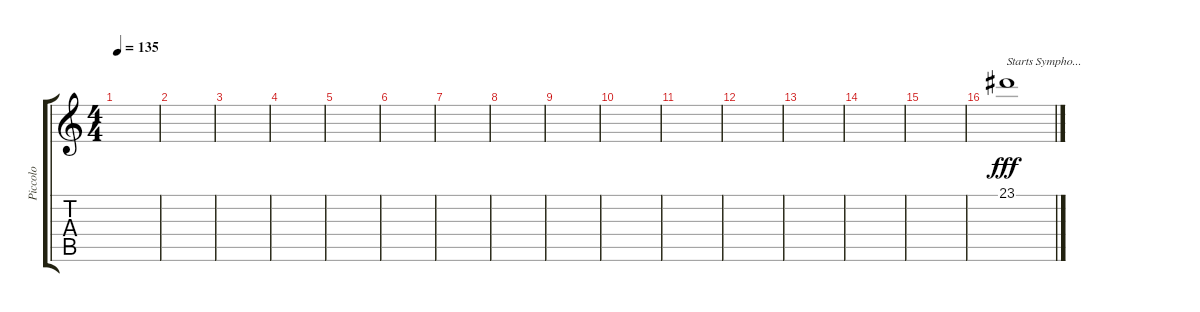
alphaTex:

\track ("Piccolo" "Piccolo") {instrument piccolo}
\staff {score tabs}
\tuning (E4 B3 G3 D3 A2 E2) {hide}
\ts (4 4)
\tempo 135
\clef g2
\ks c
|
|
|
|
|
|
|
|
|
|
|
|
|
|
|
23.1.1{txt "Starts Sympho..." dy fff volume 10 instrument stringensemble1}
